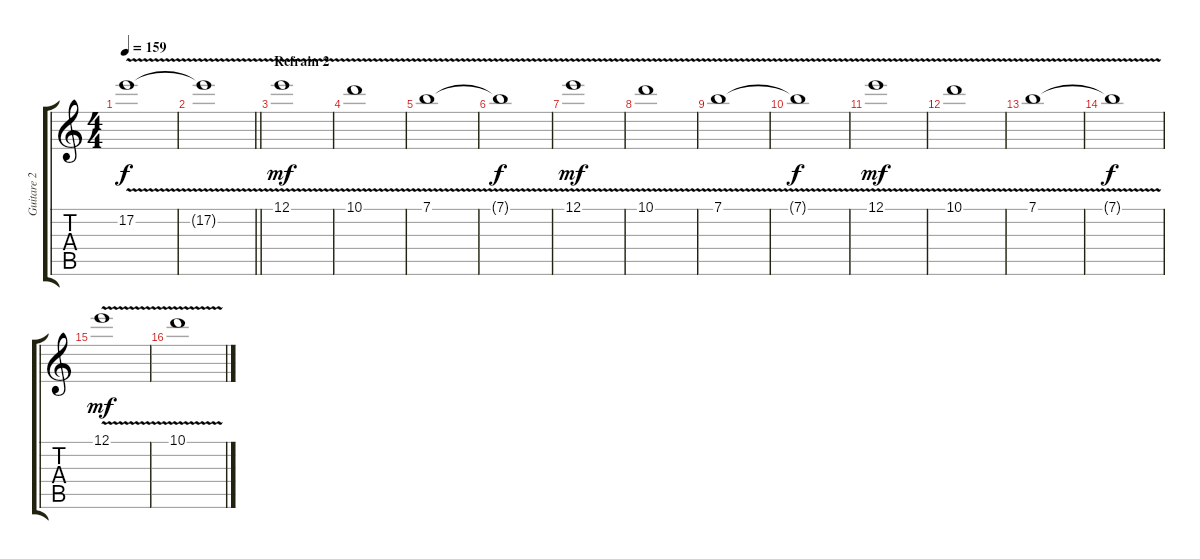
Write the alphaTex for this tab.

\track ("Guitare 2" "Guitare 2") {instrument overdrivenguitar}
\staff {score tabs}
\tuning (E4 B3 G3 D3 A2 E2) {hide}
\ts (4 4)
\tempo 159
\clef g2
\ks c
17.2{v}.1{dy f} |
\barLineRight lightlight
17.2{t}.1 |
\section ("" "Refrain 2")
12.1{v}.1{dy mf} |
10.1{v}.1 |
7.1{v}.1 |
7.1{t}.1{dy f} |
12.1{v}.1{dy mf} |
10.1{v}.1 |
7.1{v}.1 |
7.1{t}.1{dy f} |
12.1{v}.1{dy mf} |
10.1{v}.1 |
7.1{v}.1 |
7.1{t}.1{dy f} |
12.1{v}.1{dy mf} |
10.1{v}.1
